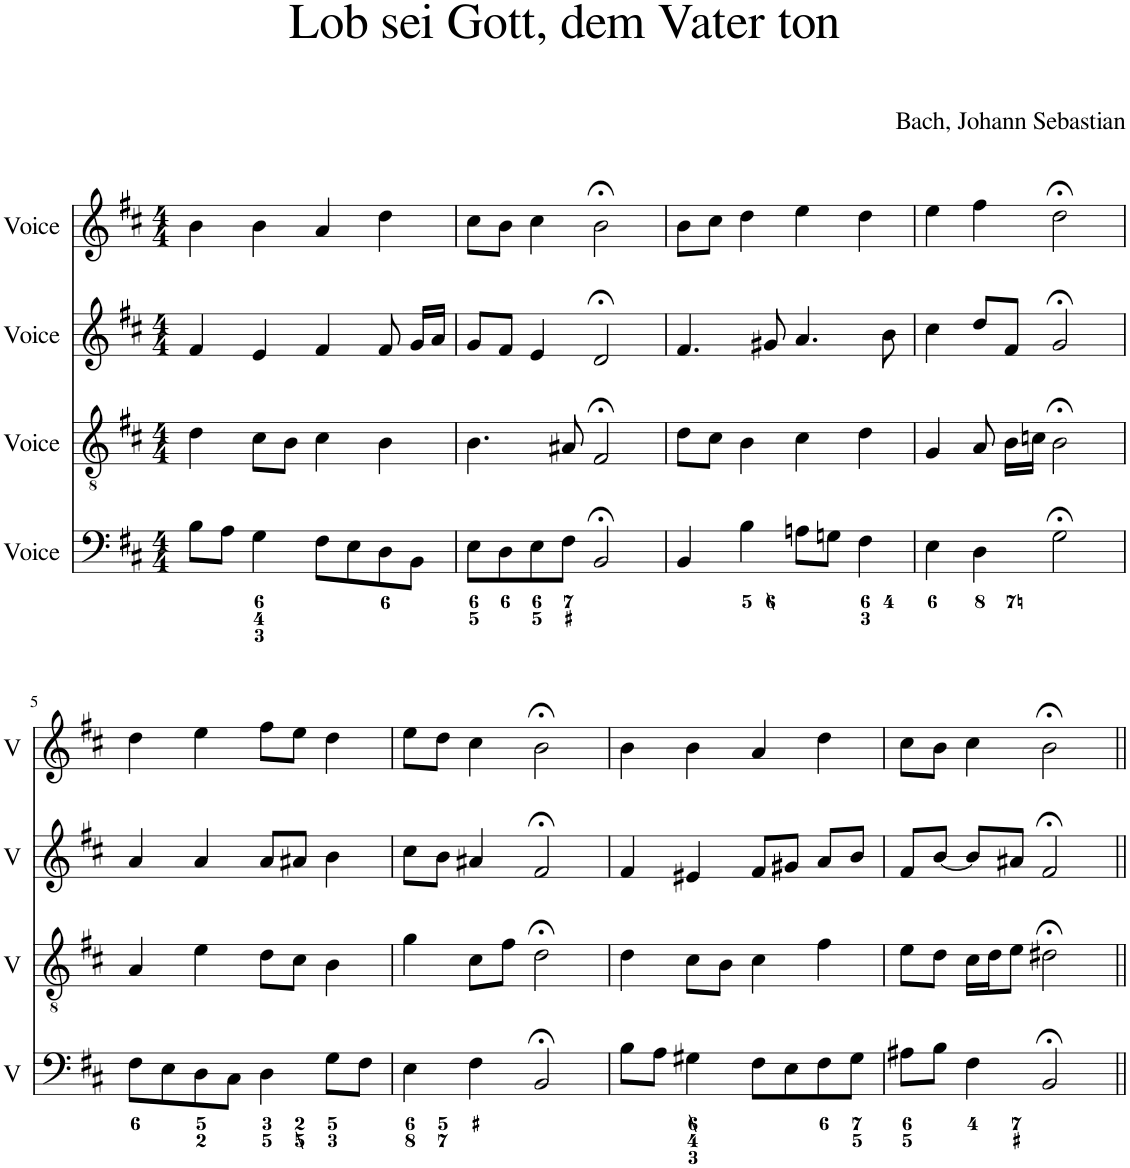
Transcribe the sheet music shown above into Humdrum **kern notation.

**kern	**kern	**kern	**kern
*part4	*part3	*part2	*part1
*staff4	*staff3	*staff2	*staff1
*I"Voice	*I"Voice	*I"Voice	*I"Voice
*I'V	*I'V	*I'V	*I'V
*clefF4	*clefGv2	*clefG2	*clefG2
*k[f#c#]	*k[f#c#]	*k[f#c#]	*k[f#c#]
*M4/4	*M4/4	*M4/4	*M4/4
=1	=1	=1	=1
8B\L	4d\	4f#/	4b\
8A\J	.	.	.
4G\	8c#\L	4e/	4b\
.	8B\J	.	.
8F#\L	4c#\	4f#/	4a/
8E\	.	.	.
8D\	4B\	8f#/	4dd\
8BB\J	.	16g/LL	.
.	.	16a/JJ	.
=2	=2	=2	=2
8E\L	4.B\	8g/L	8cc#\L
8D\	.	8f#/J	8b\J
8E\	.	4e/	4cc#\
8F#\J	8A#X/	.	.
2BB;</	2F#;</	2d;</	2b;<\
=3	=3	=3	=3
4BB/	8d\L	4.f#/	8b\L
.	8c#\J	.	8cc#\J
4B\	4B\	.	4dd\
.	.	8g#X/	.
8An\L	4c#\	4.a/	4ee\
8Gn\J	.	.	.
4F#\	4d\	.	4dd\
.	.	8b\	.
=4	=4	=4	=4
4E\	4G/	4cc#\	4ee\
4D\	8A/	8dd/L	4ff#\
.	16B\LL	8f#/J	.
.	16cn\JJ	.	.
2G;<\	2B;<\	2g;</	2dd;<\
!!LO:LB:g=z
=5	=5	=5	=5
8F#\L	4A/	4a/	4dd\
8E\	.	.	.
8D\	4e\	4a/	4ee\
8C#\J	.	.	.
4D\	8d\L	8a/L	8ff#\L
.	8c#\J	8a#X/J	8ee\J
8G\L	4B\	4b\	4dd\
8F#\J	.	.	.
=6	=6	=6	=6
4E\	4g\	8cc#\L	8ee\L
.	.	8b\J	8dd\J
4F#\	8c#\L	4a#X/	4cc#\
.	8f#\J	.	.
2BB;</	2d;<\	2f#;</	2b;<\
=7	=7	=7	=7
8B\L	4d\	4f#/	4b\
8A\J	.	.	.
4G#X\	8c#\L	4e#X/	4b\
.	8B\J	.	.
8F#\L	4c#\	8f#/L	4a/
8E\	.	8g#X/J	.
8F#\	4f#\	8a/L	4dd\
8G#\J	.	8b/J	.
=8	=8	=8	=8
8A#X\L	8e\L	8f#/L	8cc#\L
8B\J	8d\J	[8b/J	8b\J
4F#\	16c#\LL	8b/L]	4cc#\
.	16d\J	.	.
.	8e\J	8a#X/J	.
2BB;</	2d#X;<\	2f#;</	2b;<\
=||	=||	=||	=||
*-	*-	*-	*-
